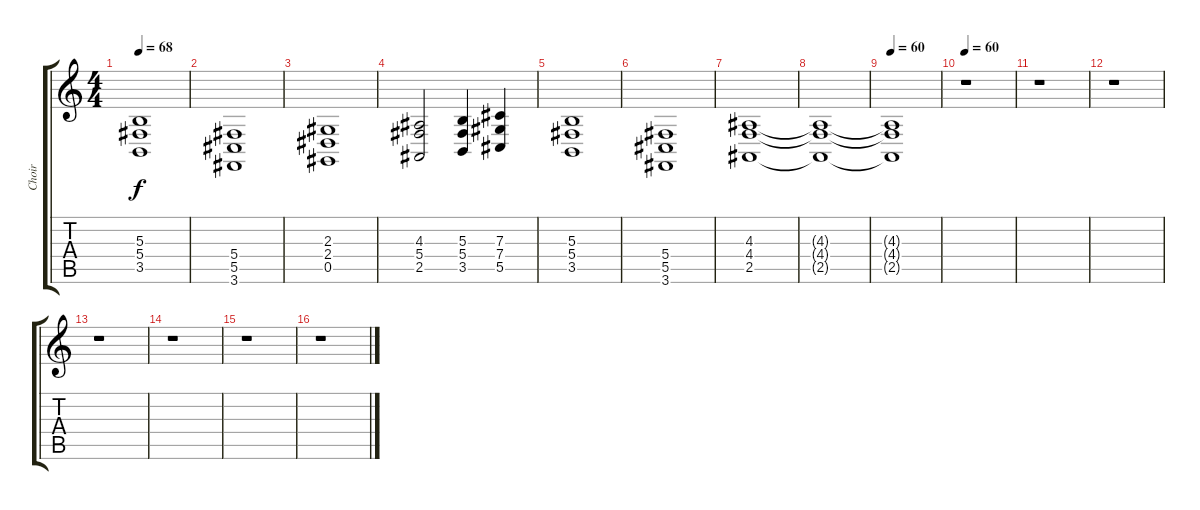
\track ("Choir" "Choir") {instrument pad4choir}
\staff {score tabs}
\tuning (Eb4 Bb3 Gb3 Db3 Ab2 Eb2) {hide}
\ts (4 4)
\tempo 68
\clef g2
\ks c
(5.3 5.4 3.5).1{dy f volume 6} |
(5.4 5.5 3.6).1 |
(2.3 2.4 0.5).1 |
(4.3 5.4 2.5).2 (5.3 5.4 3.5).4 (7.3 7.4 5.5).4 |
(5.3 5.4 3.5).1 |
(5.4 5.5 3.6).1 |
(4.3 4.4 2.5).1 |
(4.3{t} 4.4{t} 2.5{t}).1 |
\tempo 60
(4.3{t} 4.4{t} 2.5{t}).1 |
\tempo 60
r.1 |
r.1 |
r.1 |
r.1 |
r.1 |
r.1 |
r.1
